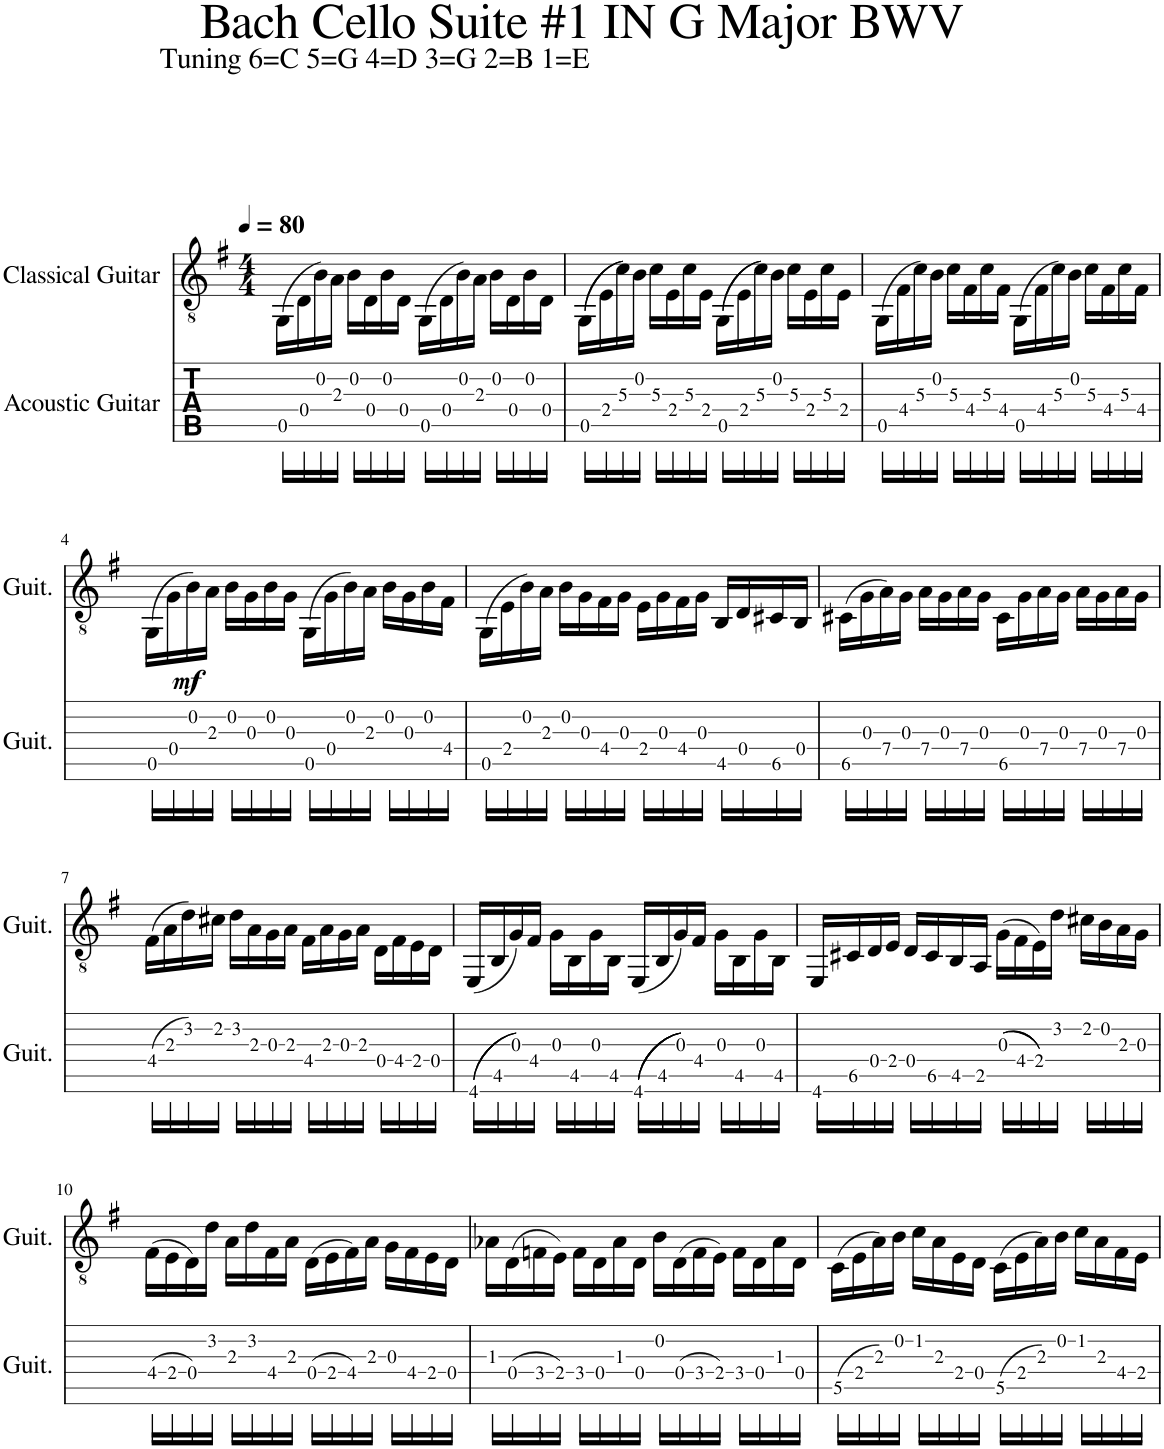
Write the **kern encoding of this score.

**kern	**kern	**dynam
*part2	*part1	*part1
*staff2	*staff1	*staff1
*I"Acoustic Guitar	*I"Classical Guitar	*
*I'Guit.	*I'Guit.	*
*stria6	*	*
*	*clefGv2	*
*k[f#]	*k[f#]	*
*M4/4	*M4/4	*
*MM80	*MM80	*
=1	=1	=1
16GG\LL	(16GG\LL	.
16D\	16D\	.
16B\	16B\)	.
16A\JJ	16A\JJ	.
16B\LL	16B\LL	.
16D\	16D\	.
16B\	16B\	.
16D\JJ	16D\JJ	.
16GG\LL	(16GG\LL	.
16D\	16D\	.
16B\	16B\)	.
16A\JJ	16A\JJ	.
16B\LL	16B\LL	.
16D\	16D\	.
16B\	16B\	.
16D\JJ	16D\JJ	.
=2	=2	=2
16GG\LL	((16GG\LL	.
16E\	16E\	.
16c\	16c\))	.
16B\JJ	16B\JJ	.
16c\LL	16c\LL	.
16E\	16E\	.
16c\	16c\	.
16E\JJ	16E\JJ	.
16GG\LL	((16GG\LL	.
16E\	16E\	.
16c\	16c\))	.
16B\JJ	16B\JJ	.
16c\LL	16c\LL	.
16E\	16E\	.
16c\	16c\	.
16E\JJ	16E\JJ	.
=3	=3	=3
16GG\LL	(16GG\LL	.
16F#\	16F#\	.
16c\	16c\)	.
16B\JJ	16B\JJ	.
16c\LL	16c\LL	.
16F#\	16F#\	.
16c\	16c\	.
16F#\JJ	16F#\JJ	.
16GG\LL	(16GG\LL	.
16F#\	16F#\	.
16c\	16c\)	.
16B\JJ	16B\JJ	.
16c\LL	16c\LL	.
16F#\	16F#\	.
16c\	16c\	.
16F#\JJ	16F#\JJ	.
!!LO:LB:g=z
=4	=4	=4
16GG\LL	(16GG\LL	.
16D\	16G\	.
!	!	!LO:DY:b
16B\	16B\)	mf
16A\JJ	16A\JJ	.
16B\LL	16B\LL	.
16G\	16G\	.
16B\	16B\	.
16G\JJ	16G\JJ	.
16GG\LL	(16GG\LL	.
16D\	16G\	.
16B\	16B\)	.
16A\JJ	16A\JJ	.
16B\LL	16B\LL	.
16G\	16G\	.
16B\	16B\	.
16F#\JJ	16F#\JJ	.
=5	=5	=5
16GG\LL	(16GG\LL	.
16E\	16E\	.
16B\	16B\)	.
16A\JJ	16A\JJ	.
16B\LL	16B\LL	.
16G\	16G\	.
16F#\	16F#\	.
16G\JJ	16G\JJ	.
16E\LL	16E\LL	.
16G\	16G\	.
16F#\	16F#\	.
16G\JJ	16G\JJ	.
16BB\LL	16BB/LL	.
16D\	16D/	.
16C#\	16C#X/	.
16D\JJ	16BB/JJ	.
=6	=6	=6
16D-\LL	(16C#X\LL	.
16G\	16G\	.
16A\	16A\)	.
16G\JJ	16G\JJ	.
16A\LL	16A\LL	.
16G\	16G\	.
16A\	16A\	.
16G\JJ	16G\JJ	.
16D-\LL	16C#\LL	.
16G\	16G\	.
16A\	16A\	.
16G\JJ	16G\JJ	.
16A\LL	16A\LL	.
16G\	16G\	.
16A\	16A\	.
16G\JJ	16G\JJ	.
!!LO:LB:g=z
=7	=7	=7
(16F#\LL	(16F#\LL	.
16A\	16A\	.
16d\)	16d\)	.
16c#X\JJ	16c#X\JJ	.
16d\LL	16d\LL	.
16A\	16A\	.
16G\	16G\	.
16A\JJ	16A\JJ	.
16F#\LL	16F#\LL	.
16A\	16A\	.
16G\	16G\	.
16A\JJ	16A\JJ	.
16D\LL	16D\LL	.
16F#\	16F#\	.
16E\	16E\	.
16D\JJ	16D\JJ	.
=8	=8	=8
((16EE\LL	(16EE/LL	.
16BB\	16BB/	.
16G\))	16G/)	.
16F#\JJ	16F#/JJ	.
16G\LL	16G\LL	.
16BB\	16BB\	.
16G\	16G\	.
16BB\JJ	16BB\JJ	.
(((16EE\LL	(16EE/LL	.
16BB\	16BB/	.
16G\)))	16G/)	.
16F#\JJ	16F#/JJ	.
16G\LL	16G\LL	.
16BB\	16BB\	.
16G\	16G\	.
16BB\JJ	16BB\JJ	.
=9	=9	=9
16EE\LL	16EE/LL	.
16C#X\	16C#X/	.
16D\	16D/	.
16E\JJ	16E/JJ	.
16D\LL	16D/LL	.
16C#\	16C#/	.
16BB\	16BB/	.
16AA\JJ	16AA/JJ	.
((16G\LL	(16G\LL	.
16F#\	16F#\	.
16E\))	16E\)	.
16d\JJ	16d\JJ	.
16c#X\LL	16c#X\LL	.
16B\	16B\	.
16A\	16A\	.
16G\JJ	16G\JJ	.
!!LO:LB:g=z
=10	=10	=10
(16F#\LL	(16F#\LL	.
16E\	16E\	.
16D\)	16D\)	.
16d\JJ	16d\JJ	.
16A\LL	16A\LL	.
16d\	16d\	.
16F#\	16F#\	.
16A\JJ	16A\JJ	.
(16D\LL	(16D\LL	.
16E\	16E\	.
16F#\)	16F#\)	.
16A\JJ	16A\JJ	.
16G\LL	16G\LL	.
16F#\	16F#\	.
16E\	16E\	.
16D\JJ	16D\JJ	.
=11	=11	=11
16A-X\LL	16A-X\LL	.
(16D\	(16D\	.
16Fn\	16Fn\	.
16E\JJ)	16E\JJ)	.
16F\LL	16F\LL	.
16D\	16D\	.
16A-\	16A-\	.
16D\JJ	16D\JJ	.
16B\LL	16B\LL	.
(16D\	(16D\	.
16F\	16F\	.
16E\JJ)	16E\JJ)	.
16F\LL	16F\LL	.
16D\	16D\	.
16A-\	16A-\	.
16D\JJ	16D\JJ	.
=12	=12	=12
(16C\LL	(16C\LL	.
16E\	16E\	.
16A\)	16A\)	.
16B\JJ	16B\JJ	.
16c\LL	16c\LL	.
16A\	16A\	.
16E\	16E\	.
16D\JJ	16D\JJ	.
(16C\LL	(16C\LL	.
16E\	16E\	.
16A\)	16A\)	.
16B\JJ	16B\JJ	.
16c\LL	16c\LL	.
16A\	16A\	.
16F#\	16F#\	.
16E\JJ	16E\JJ	.
=	=	=
*-	*-	*-
